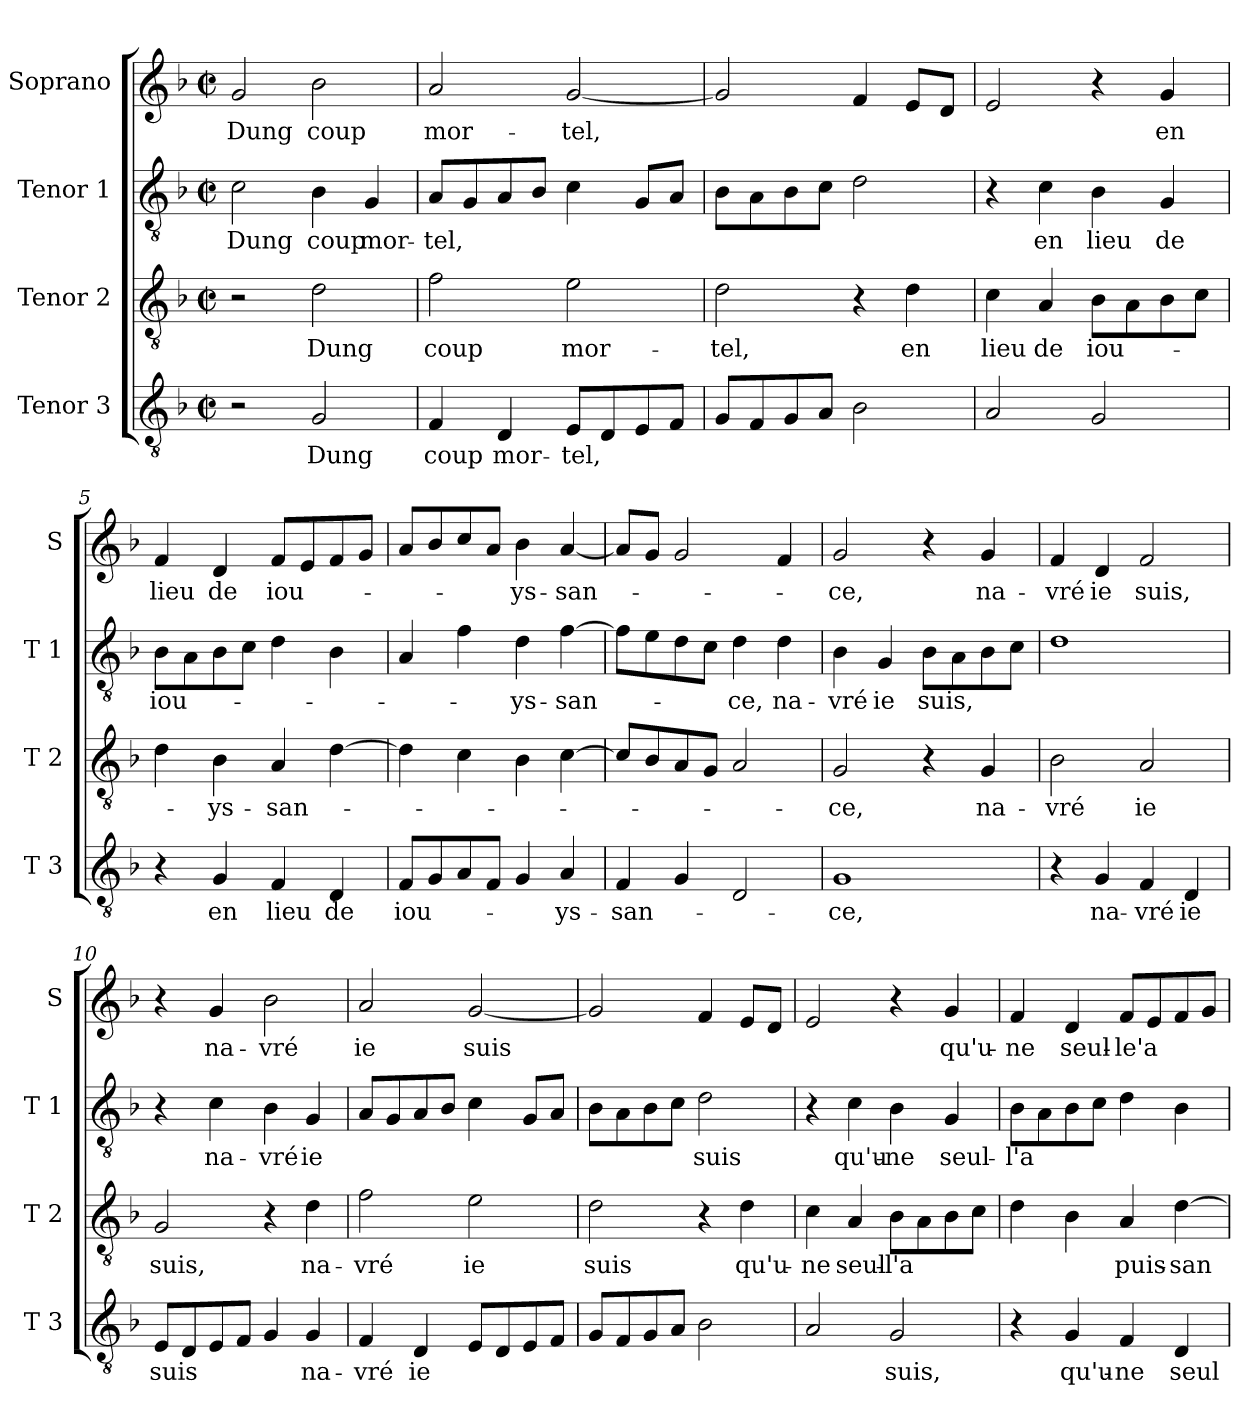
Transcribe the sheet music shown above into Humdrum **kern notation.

**kern	**text	**kern	**text	**kern	**text	**kern	**text
*part4	*part4	*part3	*part3	*part2	*part2	*part1	*part1
*staff4	*staff4	*staff3	*staff3	*staff2	*staff2	*staff1	*staff1
*I"Tenor 3	*	*I"Tenor 2	*	*I"Tenor 1	*	*I"Soprano	*
*I'T 3	*	*I'T 2	*	*I'T 1	*	*I'S	*
*clefGv2	*	*clefGv2	*	*clefGv2	*	*clefG2	*
*k[b-]	*	*k[b-]	*	*k[b-]	*	*k[b-]	*
*F:	*	*F:	*	*F:	*	*F:	*
*M2/2	*	*M2/2	*	*M2/2	*	*M2/2	*
*met(c|)	*	*met(c|)	*	*met(c|)	*	*met(c|)	*
=1	=1	=1	=1	=1	=1	=1	=1
!	!	!	!	!	!LO:LY:b	!	!LO:LY:b
2r	.	2r	.	2c\	Dung	2g/	Dung
!	!LO:LY:b	!	!LO:LY:b	!	!LO:LY:b	!	!LO:LY:b
2G/	Dung	2d\	Dung	4B-\	coup	2b-\	coup
!	!	!	!	!	!LO:LY:b	!	!
.	.	.	.	4G/	mor-	.	.
=2	=2	=2	=2	=2	=2	=2	=2
!	!LO:LY:b	!	!LO:LY:b	!	!LO:LY:b	!	!LO:LY:b
4F/	coup	2f\	coup	8A/L	-tel,	2a/	mor-
.	.	.	.	8G/	.	.	.
!	!LO:LY:b	!	!	!	!	!	!
4D/	mor-	.	.	8A/	.	.	.
.	.	.	.	8B-/J	.	.	.
!	!LO:LY:b	!	!LO:LY:b	!	!	!	!LO:LY:b
8E/L	-tel,	2e\	mor-	4c\	.	[2g/	-tel,
8D/	.	.	.	.	.	.	.
8E/	.	.	.	8G/L	.	.	.
8F/J	.	.	.	8A/J	.	.	.
=3	=3	=3	=3	=3	=3	=3	=3
!	!	!	!LO:LY:b	!	!	!	!
8G/L	.	2d\	-tel,	8B-\L	.	2g/]	.
8F/	.	.	.	8A\	.	.	.
8G/	.	.	.	8B-\	.	.	.
8A/J	.	.	.	8c\J	.	.	.
2B-\	.	4r	.	2d\	.	4f/	.
!	!	!	!LO:LY:b	!	!	!	!
.	.	4d\	en	.	.	8e/L	.
.	.	.	.	.	.	8d/J	.
=4	=4	=4	=4	=4	=4	=4	=4
!	!	!	!LO:LY:b	!	!	!	!
2A/	.	4c\	lieu	4r	.	2e/	.
!	!	!	!LO:LY:b	!	!LO:LY:b	!	!
.	.	4A/	de	4c\	en	.	.
!	!	!	!LO:LY:b	!	!LO:LY:b	!	!
2G/	.	8B-\L	iou-	4B-\	lieu	4r	.
.	.	8A\	.	.	.	.	.
!	!	!	!	!	!LO:LY:b	!	!LO:LY:b
.	.	8B-\	.	4G/	de	4g/	en
.	.	8c\J	.	.	.	.	.
=5	=5	=5	=5	=5	=5	=5	=5
!	!	!	!	!	!LO:LY:b	!	!LO:LY:b
4r	.	4d\	.	8B-\L	iou-	4f/	lieu
.	.	.	.	8A\	.	.	.
!	!LO:LY:b	!	!LO:LY:b	!	!	!	!LO:LY:b
4G/	en	4B-\	-ys-	8B-\	.	4d/	de
.	.	.	.	8c\J	.	.	.
!	!LO:LY:b	!	!LO:LY:b	!	!	!	!LO:LY:b
4F/	lieu	4A/	-san-	4d\	.	8f/L	iou-
.	.	.	.	.	.	8e/	.
!	!LO:LY:b	!	!	!	!	!	!
4D/	de	[4d\	.	4B-\	.	8f/	.
.	.	.	.	.	.	8g/J	.
!!LO:LB:g=z
=6	=6	=6	=6	=6	=6	=6	=6
!	!LO:LY:b	!	!	!	!	!	!
8F/L	iou-	4d\]	.	4A/	.	8a/L	.
8G/	.	.	.	.	.	8b-/	.
8A/	.	4c\	.	4f\	.	8cc/	.
8F/J	.	.	.	.	.	8a/J	.
!	!	!	!	!	!LO:LY:b	!	!LO:LY:b
4G/	.	4B-\	.	4d\	-ys-	4b-\	-ys-
!	!LO:LY:b	!	!	!	!LO:LY:b	!	!LO:LY:b
4A/	-ys-	[4c\	.	[4f\	-san-	[4a/	-san-
=7	=7	=7	=7	=7	=7	=7	=7
!	!LO:LY:b	!	!	!	!	!	!
4F/	-san-	8c/L]	.	8f\L]	.	8a/L]	.
.	.	8B-/	.	8e\	.	8g/J	.
4G/	.	8A/	.	8d\	.	2g/	.
.	.	8G/J	.	8c\J	.	.	.
!	!	!	!	!	!LO:LY:b	!	!
2D/	.	2A/	.	4d\	-ce,	.	.
!	!	!	!	!	!LO:LY:b	!	!
.	.	.	.	4d\	na-	4f/	.
=8	=8	=8	=8	=8	=8	=8	=8
!	!LO:LY:b	!	!LO:LY:b	!	!LO:LY:b	!	!LO:LY:b
1G	-ce,	2G/	-ce,	4B-\	-vré	2g/	-ce,
!	!	!	!	!	!LO:LY:b	!	!
.	.	.	.	4G/	ie	.	.
!	!	!	!	!	!LO:LY:b	!	!
.	.	4r	.	8B-\L	suis,	4r	.
.	.	.	.	8A\	.	.	.
!	!	!	!LO:LY:b	!	!	!	!LO:LY:b
.	.	4G/	na-	8B-\	.	4g/	na-
.	.	.	.	8c\J	.	.	.
=9	=9	=9	=9	=9	=9	=9	=9
!	!	!	!LO:LY:b	!	!	!	!LO:LY:b
4r	.	2B-\	-vré	1d	.	4f/	-vré
!	!LO:LY:b	!	!	!	!	!	!LO:LY:b
4G/	na-	.	.	.	.	4d/	ie
!	!LO:LY:b	!	!LO:LY:b	!	!	!	!LO:LY:b
4F/	-vré	2A/	ie	.	.	2f/	suis,
!	!LO:LY:b	!	!	!	!	!	!
4D/	ie	.	.	.	.	.	.
=10	=10	=10	=10	=10	=10	=10	=10
!	!LO:LY:b	!	!LO:LY:b	!	!	!	!
8E/L	suis	2G/	suis,	4r	.	4r	.
8D/	.	.	.	.	.	.	.
!	!	!	!	!	!LO:LY:b	!	!LO:LY:b
8E/	.	.	.	4c\	na-	4g/	na-
8F/J	.	.	.	.	.	.	.
!	!	!	!	!	!LO:LY:b	!	!LO:LY:b
4G/	.	4r	.	4B-\	-vré	2b-\	-vré
!	!LO:LY:b	!	!LO:LY:b	!	!LO:LY:b	!	!
4G/	na-	4d\	na-	4G/	ie	.	.
!!LO:PB:g=z
=11	=11	=11	=11	=11	=11	=11	=11
!	!LO:LY:b	!	!LO:LY:b	!	!	!	!LO:LY:b
4F/	-vré	2f\	-vré	8A/L	.	2a/	ie
.	.	.	.	8G/	.	.	.
!	!LO:LY:b	!	!	!	!	!	!
4D/	ie	.	.	8A/	.	.	.
.	.	.	.	8B-/J	.	.	.
!	!	!	!LO:LY:b	!	!	!	!LO:LY:b
8E/L	.	2e\	ie	4c\	.	[2g/	suis
8D/	.	.	.	.	.	.	.
8E/	.	.	.	8G/L	.	.	.
8F/J	.	.	.	8A/J	.	.	.
=12	=12	=12	=12	=12	=12	=12	=12
!	!	!	!LO:LY:b	!	!	!	!
8G/L	.	2d\	suis	8B-\L	.	2g/]	.
8F/	.	.	.	8A\	.	.	.
8G/	.	.	.	8B-\	.	.	.
8A/J	.	.	.	8c\J	.	.	.
!	!	!	!	!	!LO:LY:b	!	!
2B-\	.	4r	.	2d\	suis	4f/	.
!	!	!	!LO:LY:b	!	!	!	!
.	.	4d\	qu'u-	.	.	8e/L	.
.	.	.	.	.	.	8d/J	.
=13	=13	=13	=13	=13	=13	=13	=13
!	!	!	!LO:LY:b	!	!	!	!
2A/	.	4c\	-ne	4r	.	2e/	.
!	!	!	!LO:LY:b	!	!LO:LY:b	!	!
.	.	4A/	seul-	4c\	qu'u-	.	.
!	!LO:LY:b	!	!LO:LY:b	!	!LO:LY:b	!	!
2G/	suis,	8B-\L	-l'a	4B-\	-ne	4r	.
.	.	8A\	.	.	.	.	.
!	!	!	!	!	!LO:LY:b	!	!LO:LY:b
.	.	8B-\	.	4G/	seul-	4g/	qu'u-
.	.	8c\J	.	.	.	.	.
=14	=14	=14	=14	=14	=14	=14	=14
!	!	!	!	!	!LO:LY:b	!	!LO:LY:b
4r	.	4d\	.	8B-\L	-l'a	4f/	-ne
.	.	.	.	8A\	.	.	.
!	!LO:LY:b	!	!	!	!	!	!LO:LY:b
4G/	qu'u-	4B-\	.	8B-\	.	4d/	seul-
.	.	.	.	8c\J	.	.	.
!	!LO:LY:b	!	!LO:LY:b	!	!	!	!LO:LY:b
4F/	-ne	4A/	puis-	4d\	.	8f/L	-le'a
.	.	.	.	.	.	8e/	.
!	!LO:LY:b	!	!LO:LY:b	!	!	!	!
4D/	seul-	[4d\	-san-	4B-\	.	8f/	.
.	.	.	.	.	.	8g/J	.
=	=	=	=	=	=	=	=
*-	*-	*-	*-	*-	*-	*-	*-
